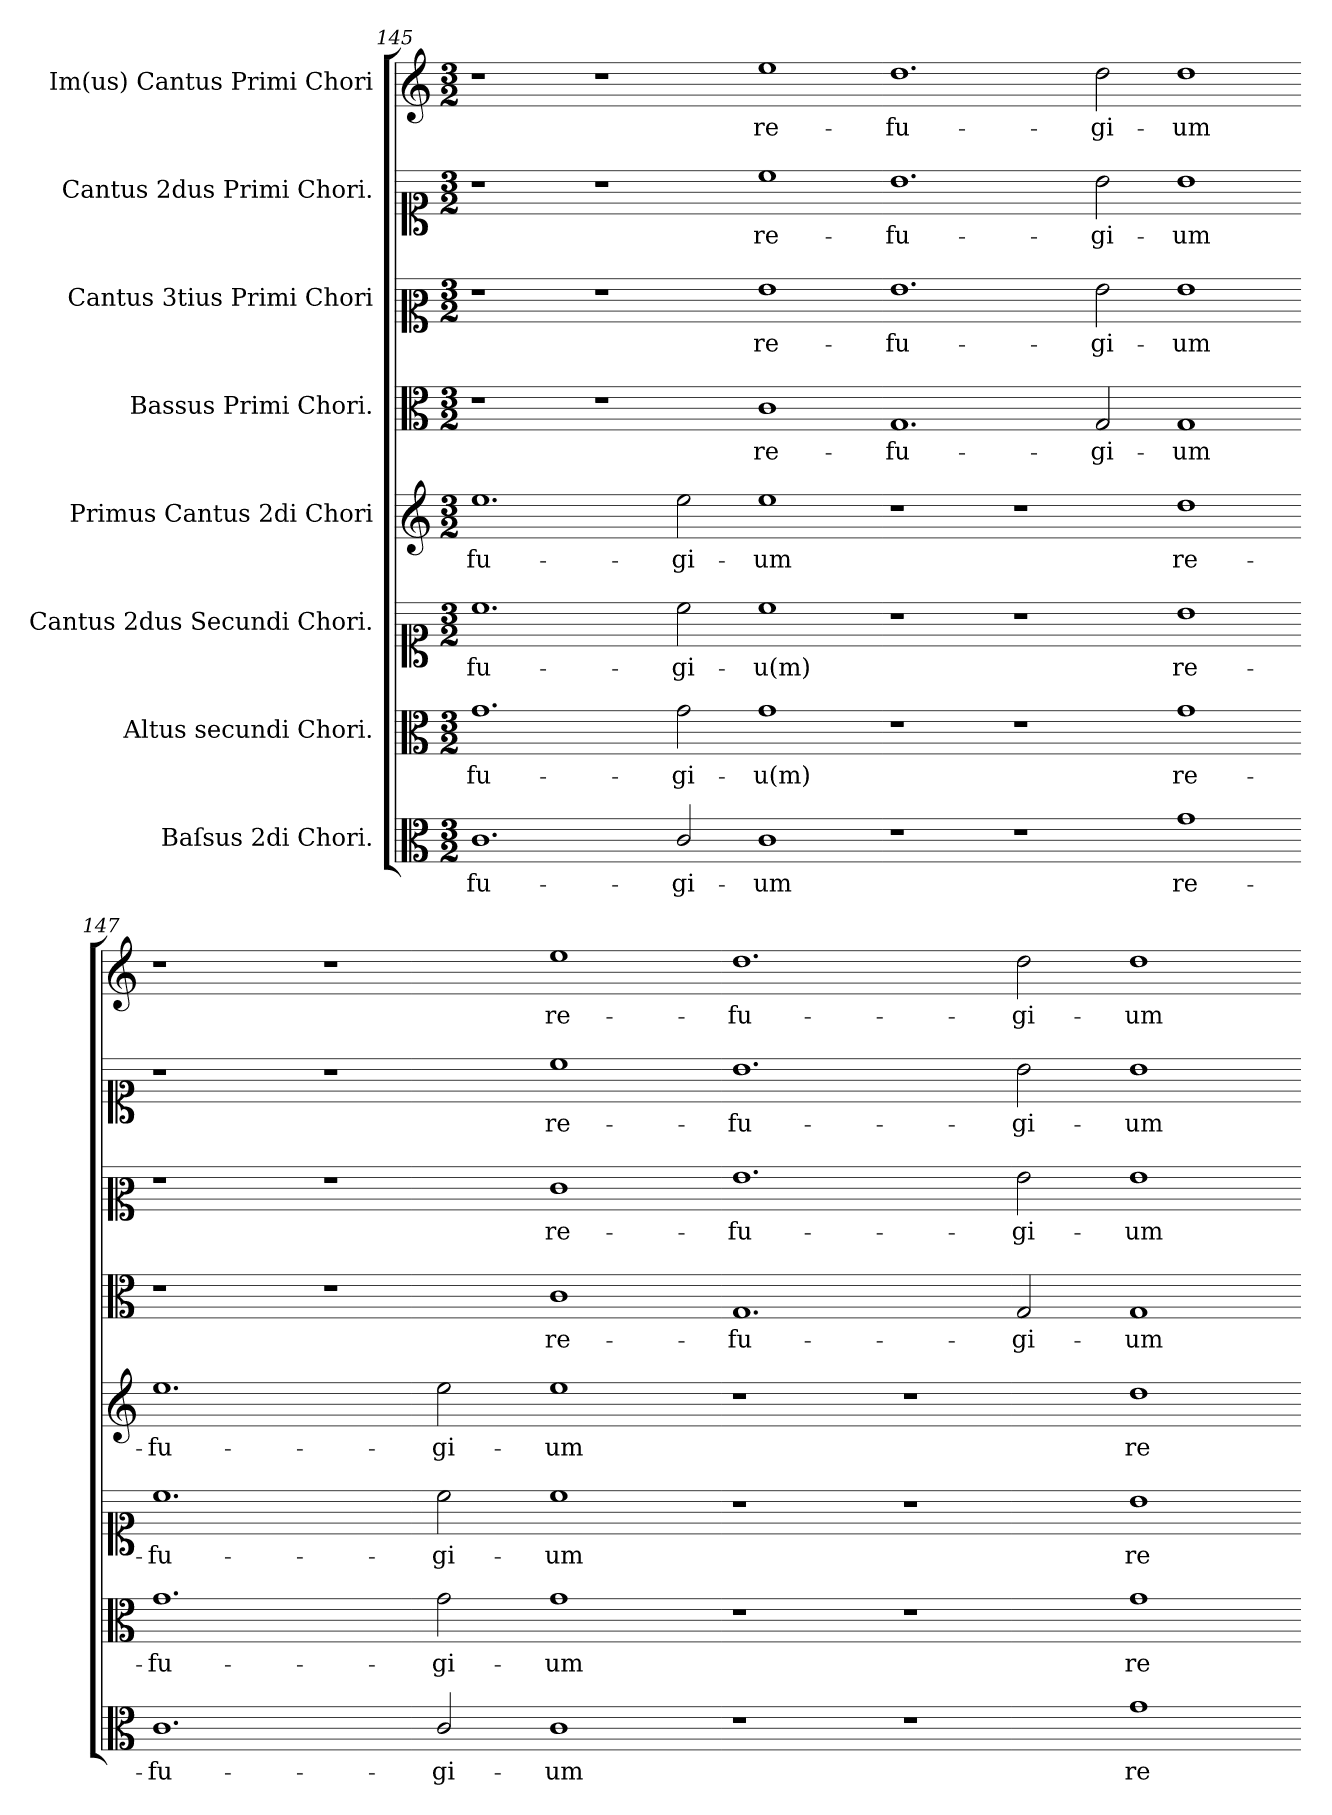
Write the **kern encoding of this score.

**kern	**text	**kern	**text	**kern	**text	**kern	**text	**kern	**text	**kern	**text	**kern	**text	**kern	**text
*part8	*part8	*part7	*part7	*part6	*part6	*part5	*part5	*part4	*part4	*part3	*part3	*part2	*part2	*part1	*part1
*staff8	*staff8	*staff7	*staff7	*staff6	*staff6	*staff5	*staff5	*staff4	*staff4	*staff3	*staff3	*staff2	*staff2	*staff1	*staff1
*I"Baſsus 2di Chori.	*	*I"Altus secundi Chori.	*	*I"Cantus 2dus Secundi Chori.	*	*I"Primus Cantus 2di Chori	*	*I"Bassus Primi Chori.	*	*I"Cantus 3tius Primi Chori	*	*I"Cantus 2dus Primi Chori.	*	*I"Im(us) Cantus Primi Chori	*
*clefC3	*	*clefC3	*	*clefC1	*	*clefG2	*	*clefC3	*	*clefC2	*	*clefC1	*	*clefG2	*
*k[]	*	*k[]	*	*k[]	*	*k[]	*	*k[]	*	*k[]	*	*k[]	*	*k[]	*
*M3/2	*	*M3/2	*	*M3/2	*	*M3/2	*	*M3/2	*	*M3/2	*	*M3/2	*	*M3/2	*
=145	=145	=145	=145	=145	=145	=145	=145	=145	=145	=145	=145	=145	=145	=145	=145
1.c	-fu-	1.g	-fu-	1.cc	-fu-	1.ee	-fu-	1r	.	1r	.	1r	.	1r	.
.	.	.	.	.	.	.	.	1r	.	1r	.	1r	.	1r	.
2c/	-gi-	2g\	-gi-	2cc\	-gi-	2ee\	-gi-	.	.	.	.	.	.	.	.
1c	-um	1g	-u(m)	1cc	-u(m)	1ee	-um	1c	re-	1g	re-	1cc	re-	1ee	re-
=146-	=146-	=146-	=146-	=146-	=146-	=146-	=146-	=146-	=146-	=146-	=146-	=146-	=146-	=146-	=146-
1r	.	1r	.	1r	.	1r	.	1.G	-fu-	1.g	-fu-	1.b	-fu-	1.dd	-fu-
1r	.	1r	.	1r	.	1r	.	.	.	.	.	.	.	.	.
.	.	.	.	.	.	.	.	2G/	-gi-	2g\	-gi-	2b\	-gi-	2dd\	-gi-
1g	re-	1g	re-	1b	re-	1dd	re-	1G	-um	1g	-um	1b	-um	1dd	-um
=147-	=147-	=147-	=147-	=147-	=147-	=147-	=147-	=147-	=147-	=147-	=147-	=147-	=147-	=147-	=147-
1.c	-fu-	1.g	-fu-	1.cc	-fu-	1.ee	-fu-	1r	.	1r	.	1r	.	1r	.
.	.	.	.	.	.	.	.	1r	.	1r	.	1r	.	1r	.
2c/	-gi-	2g\	-gi-	2cc\	-gi-	2ee\	-gi-	.	.	.	.	.	.	.	.
1c	-um	1g	-um	1cc	-um	1ee	-um	1c	re-	1e	re-	1cc	re-	1ee	re-
=148-	=148-	=148-	=148-	=148-	=148-	=148-	=148-	=148-	=148-	=148-	=148-	=148-	=148-	=148-	=148-
1r	.	1r	.	1r	.	1r	.	1.G	-fu-	1.g	-fu-	1.b	-fu-	1.dd	-fu-
1r	.	1r	.	1r	.	1r	.	.	.	.	.	.	.	.	.
.	.	.	.	.	.	.	.	2G/	-gi-	2g\	-gi-	2b\	-gi-	2dd\	-gi-
!	!	!	!LO:LY:i	!	!	!	!	!	!	!	!	!	!	!	!
1g	re-	1g	re-	1b	re-	1dd	re-	1G	-um	1g	-um	1b	-um	1dd	-um
=-	=-	=-	=-	=-	=-	=-	=-	=-	=-	=-	=-	=-	=-	=-	=-
*-	*-	*-	*-	*-	*-	*-	*-	*-	*-	*-	*-	*-	*-	*-	*-
